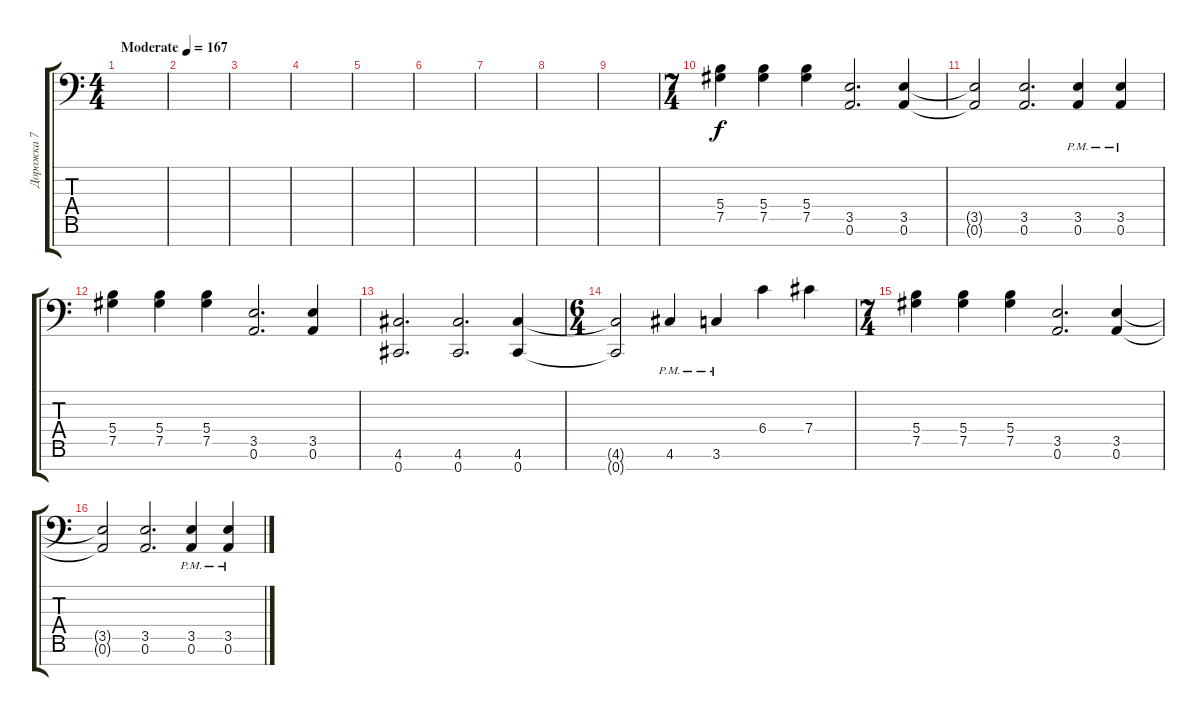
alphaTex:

\track ("Дорожка 7" "Дорожка 7") {instrument distortionguitar}
\staff {score tabs}
\tuning (Ab3 E3 B2 Gb2 Db2 A1 Db1) {hide}
\ts (4 4)
\tempo (167 "Moderate")
\clef f4
\ks c
|
|
|
|
|
|
|
|
|
\ts (7 4)
(5.4 7.5).4 (5.4 7.5).4 (5.4 7.5).4 (3.5 0.6).2{d} (3.5 0.6).4 |
(3.5{t} 0.6{t}).2 (3.5 0.6).2{d} (3.5{pm} 0.6{pm}).4 (3.5{pm} 0.6{pm}).4 |
(5.4 7.5).4 (5.4 7.5).4 (5.4 7.5).4 (3.5 0.6).2{d} (3.5 0.6).4 |
(4.6 0.7).2{d} (4.6 0.7).2{d} (4.6 0.7).4 |
\ts (6 4)
(4.6{t} 0.7{t}).2 4.6{pm}.4 3.6{pm}.4 6.4.4 7.4.4 |
\ts (7 4)
(5.4 7.5).4 (5.4 7.5).4 (5.4 7.5).4 (3.5 0.6).2{d} (3.5 0.6).4 |
(3.5{t} 0.6{t}).2 (3.5 0.6).2{d} (3.5{pm} 0.6{pm}).4 (3.5{pm} 0.6{pm}).4
